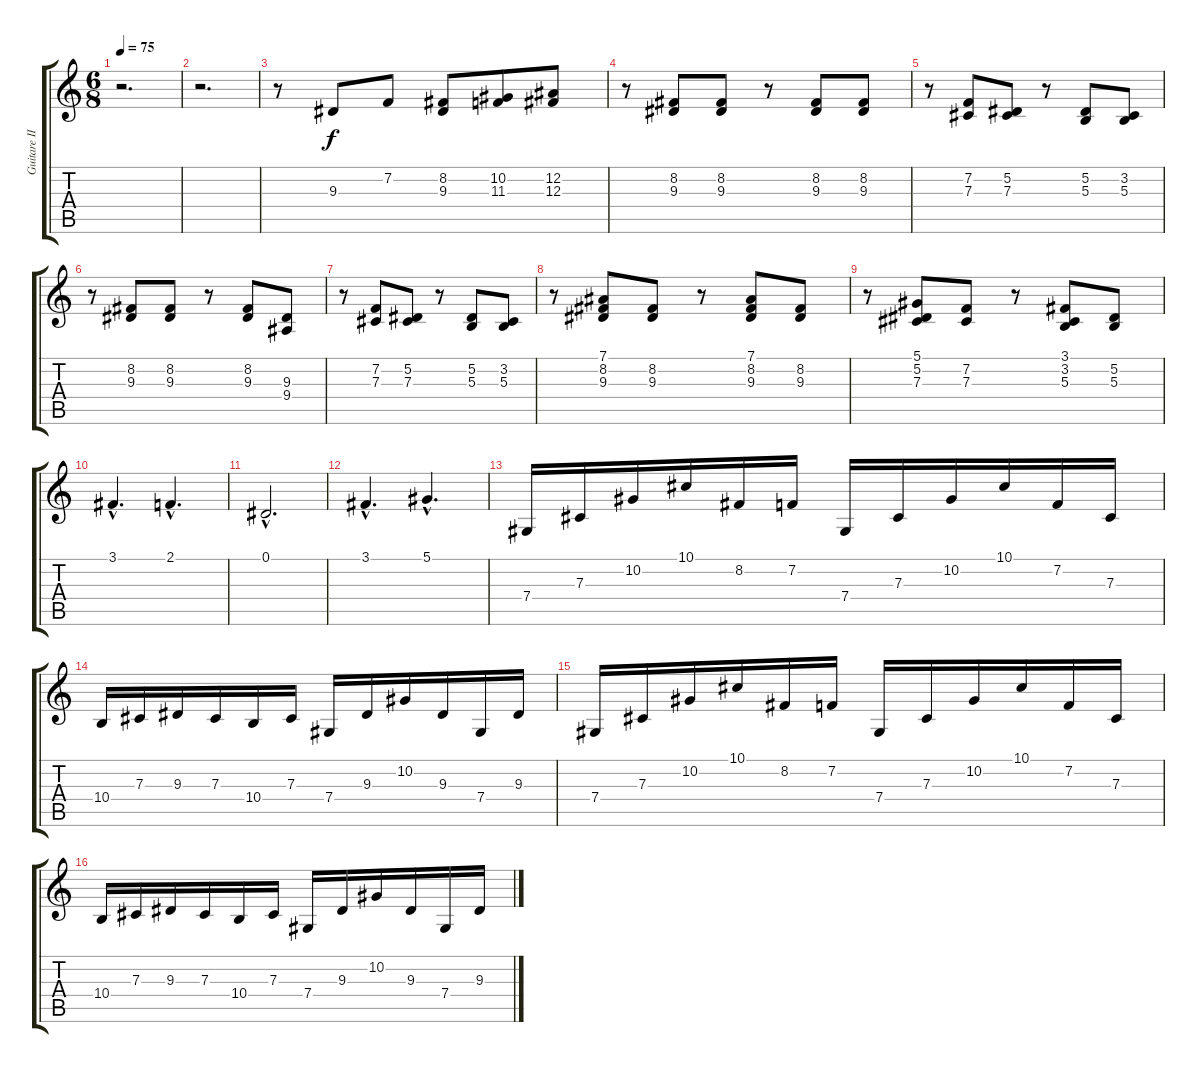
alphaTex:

\track ("Guitare II ( Orchestre )" "Guitare II") {instrument stringensemble1}
\staff {score tabs}
\tuning (Eb4 Bb3 Gb3 Db3 Ab2 Eb2) {hide}
\ts (6 8)
\tempo 75
\clef g2
\ks c
r.2{d dy f} |
r.2{d} |
r.8 9.3.8 7.2.8 (8.2 9.3).8 (10.2 11.3).8 (12.2 12.3).8 |
r.8 (8.2 9.3).8 (8.2 9.3).8 r.8 (8.2 9.3).8 (8.2 9.3).8 |
r.8 (7.2 7.3).8 (5.2 7.3).8 r.8 (5.2 5.3).8 (3.2 5.3).8 |
r.8 (8.2 9.3).8 (8.2 9.3).8 r.8 (8.2 9.3).8 (9.3 9.4).8 |
r.8 (7.2 7.3).8 (5.2 7.3).8 r.8 (5.2 5.3).8 (3.2 5.3).8 |
r.8 (7.1 8.2 9.3).8 (8.2 9.3).8 r.8 (7.1 8.2 9.3).8 (8.2 9.3).8 |
r.8 (5.1 5.2 7.3).8 (7.2 7.3).8 r.8 (3.1 3.2 5.3).8 (5.2 5.3).8 |
3.1{hac}.4{d} 2.1{hac}.4{d} |
0.1{hac}.2{d} |
3.1{hac}.4{d} 5.1{hac}.4{d} |
7.4.16 7.3.16 10.2.16 10.1.16 8.2.16 7.2.16 7.4.16 7.3.16 10.2.16 10.1.16 7.2.16 7.3.16 |
10.4.16 7.3.16 9.3.16 7.3.16 10.4.16 7.3.16 7.4.16 9.3.16 10.2.16 9.3.16 7.4.16 9.3.16 |
7.4.16 7.3.16 10.2.16 10.1.16 8.2.16 7.2.16 7.4.16 7.3.16 10.2.16 10.1.16 7.2.16 7.3.16 |
10.4.16 7.3.16 9.3.16 7.3.16 10.4.16 7.3.16 7.4.16 9.3.16 10.2.16 9.3.16 7.4.16 9.3.16
